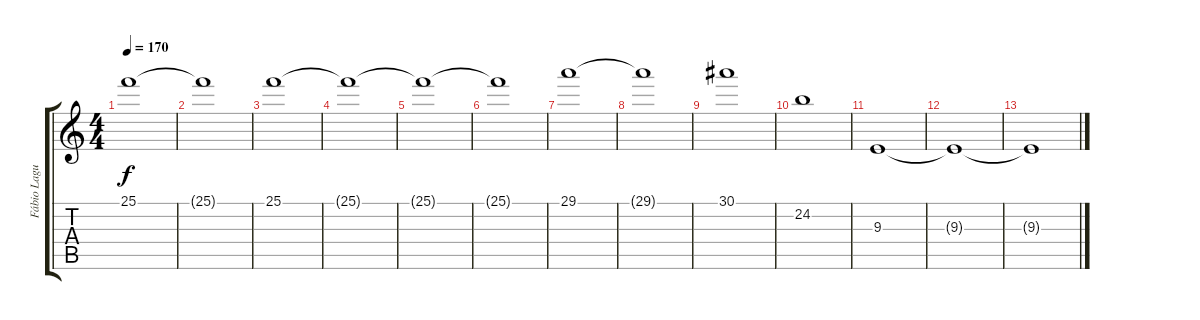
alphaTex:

\track ("Fábio Laguna" "Fábio Lagu") {instrument stringensemble1}
\staff {score tabs}
\tuning (E4 B3 G3 D3 A2 E2) {hide}
\ts (4 4)
\tempo 170
\clef g2
\ks c
25.1.1{dy f} |
25.1{t}.1 |
25.1.1 |
25.1{t}.1 |
25.1{t}.1 |
25.1{t}.1 |
29.1.1 |
29.1{t}.1 |
30.1.1 |
24.2.1 |
9.3.1 |
9.3{t}.1 |
9.3{t}.1
